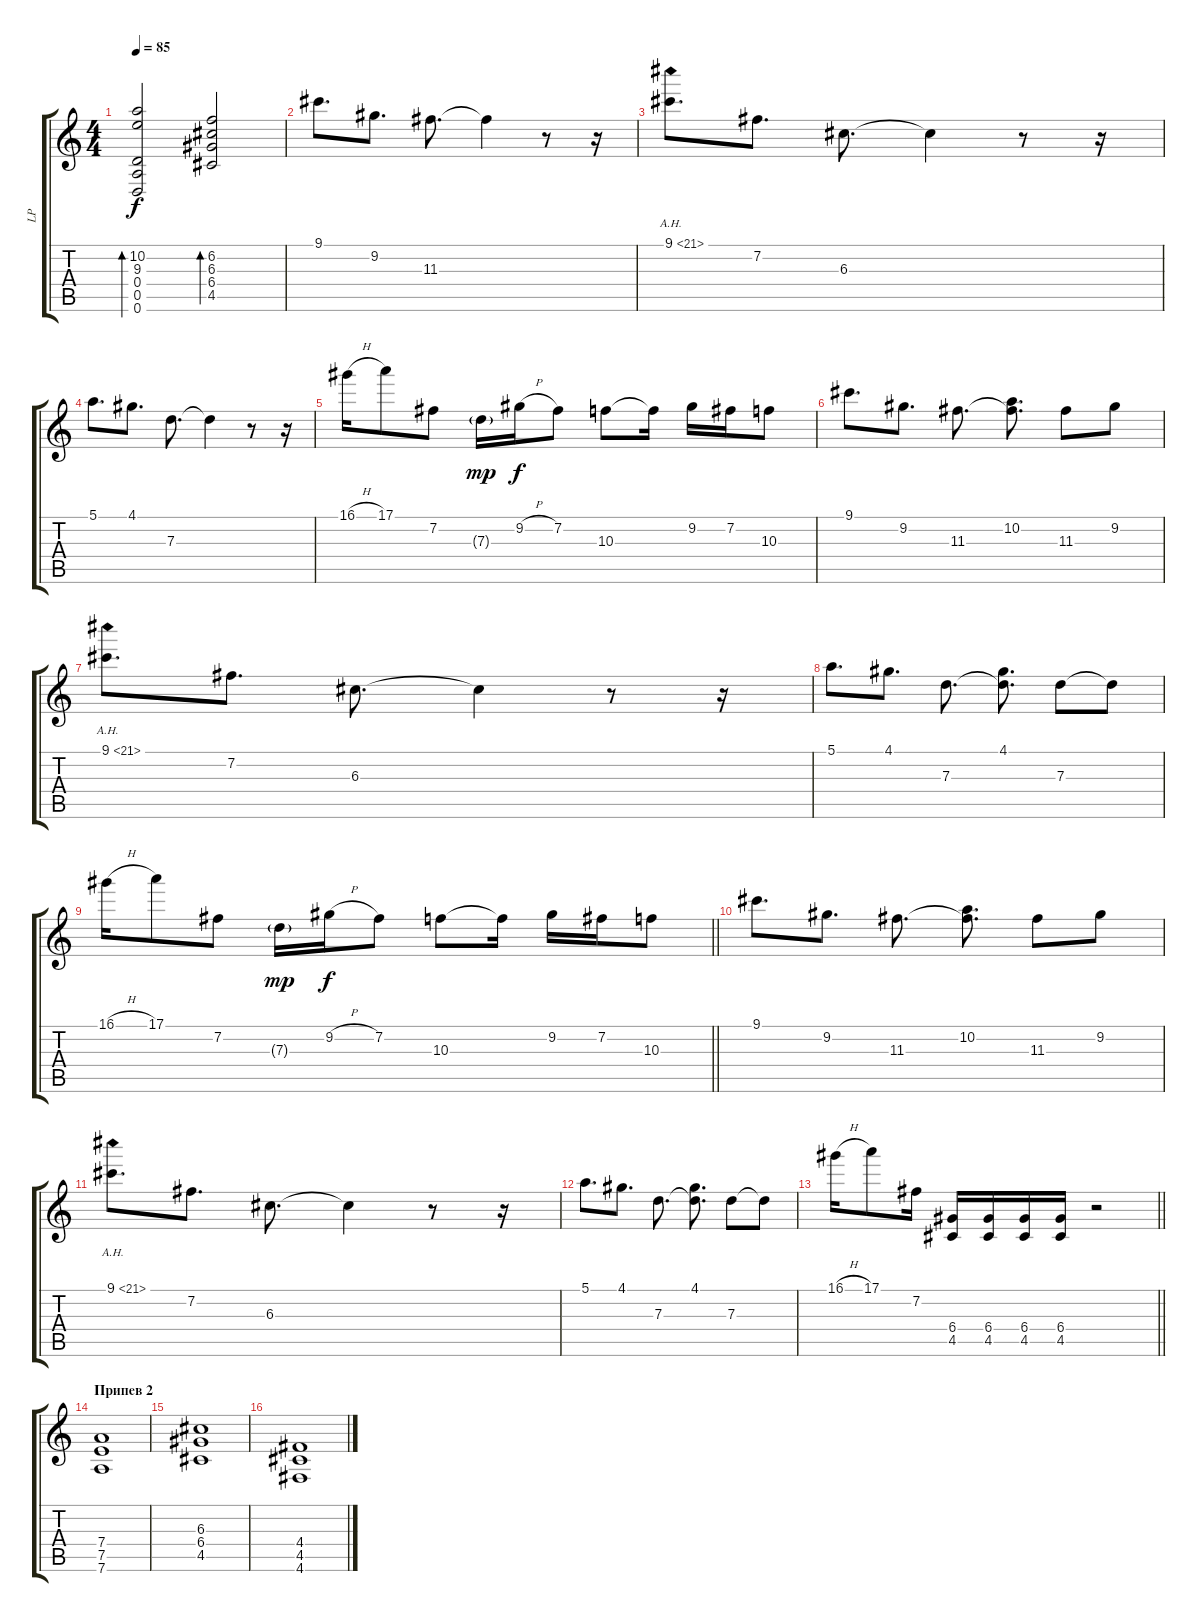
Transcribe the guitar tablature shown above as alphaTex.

\track ("LP" "LP") {instrument overdrivenguitar}
\staff {score tabs}
\tuning (E4 B3 G3 D3 A2 D2) {hide}
\ts (4 4)
\tempo 85
\clef g2
\ks c
(10.2 9.3 0.4 0.5 0.6).2{bd 240 dy f} (6.2 6.3 6.4 4.5).2{bd 240} |
9.1.8{d volume 12 instrument acousticguitarsteel} 9.2.8{d} 11.3.8{d} 11.3{t}.4 r.8 r.16 |
9.1{ah 12}.8{d} 7.2.8{d} 6.3.8{d} 6.3{t}.4 r.8 r.16 |
5.1.8{d} 4.1.8{d} 7.3.8{d} 7.3{t}.4 r.8 r.16 |
16.1{h}.16 17.1.8 7.2.8 7.3{g}.16{dy mp} 9.2{h}.16{dy f} 7.2.8 10.3.8 10.3{t}.16 9.2.16 7.2.16 10.3.8 |
9.1.8{d} 9.2.8{d} 11.3.8{d} (10.2 11.3{t}).8{d} 11.3.8 9.2.8 |
9.1{ah 12}.8{d} 7.2.8{d} 6.3.8{d} 6.3{t}.4 r.8 r.16 |
5.1.8{d} 4.1.8{d} 7.3.8{d} (4.1 7.3{t}).8{d} 7.3.8 7.3{t}.8 |
\barLineRight lightlight
16.1{h}.16 17.1.8 7.2.8 7.3{g}.16{dy mp} 9.2{h}.16{dy f} 7.2.8 10.3.8 10.3{t}.16 9.2.16 7.2.16 10.3.8 |
9.1.8{d} 9.2.8{d} 11.3.8{d} (10.2 11.3{t}).8{d} 11.3.8 9.2.8 |
9.1{ah 12}.8{d} 7.2.8{d} 6.3.8{d} 6.3{t}.4 r.8 r.16 |
5.1.8{d} 4.1.8{d} 7.3.8{d} (4.1 7.3{t}).8{d} 7.3.8 7.3{t}.8 |
\barLineRight lightlight
16.1{h}.16 17.1.8 7.2.16 (6.4 4.5).16{volume 10 instrument overdrivenguitar} (6.4 4.5).16 (6.4 4.5).16 (6.4 4.5).16 r.2{volume 16} |
\section ("" "Припев 2")
(7.4 7.5 7.6).1 |
(6.3 6.4 4.5).1 |
(4.4 4.5 4.6).1
